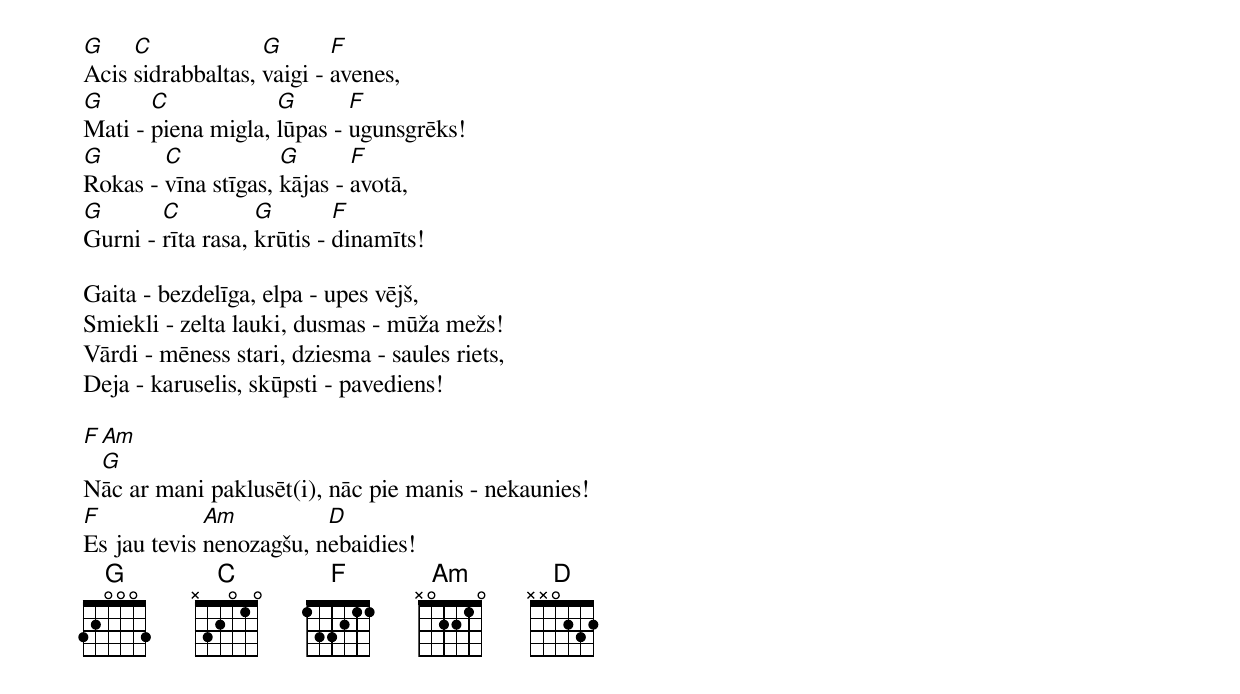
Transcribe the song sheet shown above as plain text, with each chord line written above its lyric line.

G    C             G       F
Acis sidrabbaltas, vaigi - avenes,
G      C            G       F
Mati - piena migla, lūpas - ugunsgrēks!
G       C            G       F
Rokas - vīna stīgas, kājas - avotā,
G       C          G        F
Gurni - rīta rasa, krūtis - dinamīts!

Gaita - bezdelīga, elpa - upes vējš,
Smiekli - zelta lauki, dusmas - mūža mežs!
Vārdi - mēness stari, dziesma - saules riets,
Deja - karuselis, skūpsti - pavediens!

F           Am
 G
Nāc ar mani paklusēt(i), nāc pie manis - nekaunies!
F            Am          D
Es jau tevis nenozagšu, nebaidies!
